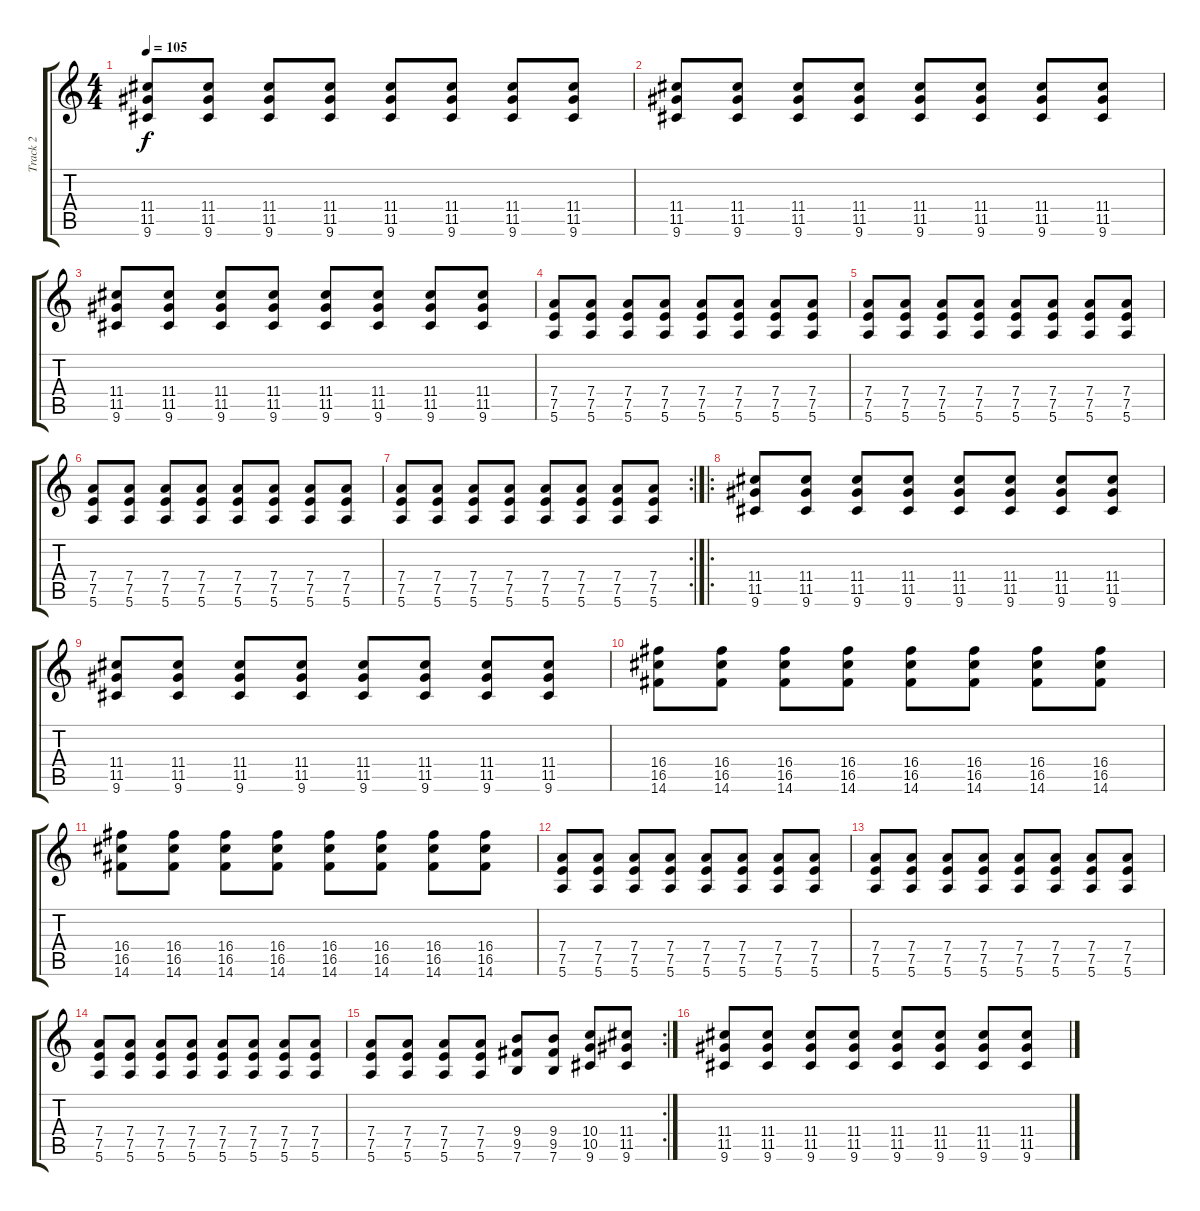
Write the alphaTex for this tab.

\track ("Track 2" "Track 2") {instrument distortionguitar}
\staff {score tabs}
\tuning (E4 B3 G3 D3 A2 E2) {hide}
\ts (4 4)
\tempo 105
\clef g2
\ks c
(11.4 11.5 9.6).8{dy f} (11.4 11.5 9.6).8 (11.4 11.5 9.6).8 (11.4 11.5 9.6).8 (11.4 11.5 9.6).8 (11.4 11.5 9.6).8 (11.4 11.5 9.6).8 (11.4 11.5 9.6).8 |
(11.4 11.5 9.6).8 (11.4 11.5 9.6).8 (11.4 11.5 9.6).8 (11.4 11.5 9.6).8 (11.4 11.5 9.6).8 (11.4 11.5 9.6).8 (11.4 11.5 9.6).8 (11.4 11.5 9.6).8 |
(11.4 11.5 9.6).8 (11.4 11.5 9.6).8 (11.4 11.5 9.6).8 (11.4 11.5 9.6).8 (11.4 11.5 9.6).8 (11.4 11.5 9.6).8 (11.4 11.5 9.6).8 (11.4 11.5 9.6).8 |
(7.4 7.5 5.6).8 (7.4 7.5 5.6).8 (7.4 7.5 5.6).8 (7.4 7.5 5.6).8 (7.4 7.5 5.6).8 (7.4 7.5 5.6).8 (7.4 7.5 5.6).8 (7.4 7.5 5.6).8 |
(7.4 7.5 5.6).8 (7.4 7.5 5.6).8 (7.4 7.5 5.6).8 (7.4 7.5 5.6).8 (7.4 7.5 5.6).8 (7.4 7.5 5.6).8 (7.4 7.5 5.6).8 (7.4 7.5 5.6).8 |
(7.4 7.5 5.6).8 (7.4 7.5 5.6).8 (7.4 7.5 5.6).8 (7.4 7.5 5.6).8 (7.4 7.5 5.6).8 (7.4 7.5 5.6).8 (7.4 7.5 5.6).8 (7.4 7.5 5.6).8 |
\rc 2
(7.4 7.5 5.6).8 (7.4 7.5 5.6).8 (7.4 7.5 5.6).8 (7.4 7.5 5.6).8 (7.4 7.5 5.6).8 (7.4 7.5 5.6).8 (7.4 7.5 5.6).8 (7.4 7.5 5.6).8 |
\ro
(11.4 11.5 9.6).8 (11.4 11.5 9.6).8 (11.4 11.5 9.6).8 (11.4 11.5 9.6).8 (11.4 11.5 9.6).8 (11.4 11.5 9.6).8 (11.4 11.5 9.6).8 (11.4 11.5 9.6).8 |
(11.4 11.5 9.6).8 (11.4 11.5 9.6).8 (11.4 11.5 9.6).8 (11.4 11.5 9.6).8 (11.4 11.5 9.6).8 (11.4 11.5 9.6).8 (11.4 11.5 9.6).8 (11.4 11.5 9.6).8 |
(16.4 16.5 14.6).8 (16.4 16.5 14.6).8 (16.4 16.5 14.6).8 (16.4 16.5 14.6).8 (16.4 16.5 14.6).8 (16.4 16.5 14.6).8 (16.4 16.5 14.6).8 (16.4 16.5 14.6).8 |
(16.4 16.5 14.6).8 (16.4 16.5 14.6).8 (16.4 16.5 14.6).8 (16.4 16.5 14.6).8 (16.4 16.5 14.6).8 (16.4 16.5 14.6).8 (16.4 16.5 14.6).8 (16.4 16.5 14.6).8 |
(7.4 7.5 5.6).8 (7.4 7.5 5.6).8 (7.4 7.5 5.6).8 (7.4 7.5 5.6).8 (7.4 7.5 5.6).8 (7.4 7.5 5.6).8 (7.4 7.5 5.6).8 (7.4 7.5 5.6).8 |
(7.4 7.5 5.6).8 (7.4 7.5 5.6).8 (7.4 7.5 5.6).8 (7.4 7.5 5.6).8 (7.4 7.5 5.6).8 (7.4 7.5 5.6).8 (7.4 7.5 5.6).8 (7.4 7.5 5.6).8 |
(7.4 7.5 5.6).8 (7.4 7.5 5.6).8 (7.4 7.5 5.6).8 (7.4 7.5 5.6).8 (7.4 7.5 5.6).8 (7.4 7.5 5.6).8 (7.4 7.5 5.6).8 (7.4 7.5 5.6).8 |
\rc 2
(7.4 7.5 5.6).8 (7.4 7.5 5.6).8 (7.4 7.5 5.6).8 (7.4 7.5 5.6).8 (9.4 9.5 7.6).8 (9.4 9.5 7.6).8 (10.4 10.5 9.6).8 (11.4 11.5 9.6).8 |
(11.4 11.5 9.6).8 (11.4 11.5 9.6).8 (11.4 11.5 9.6).8 (11.4 11.5 9.6).8 (11.4 11.5 9.6).8 (11.4 11.5 9.6).8 (11.4 11.5 9.6).8 (11.4 11.5 9.6).8
